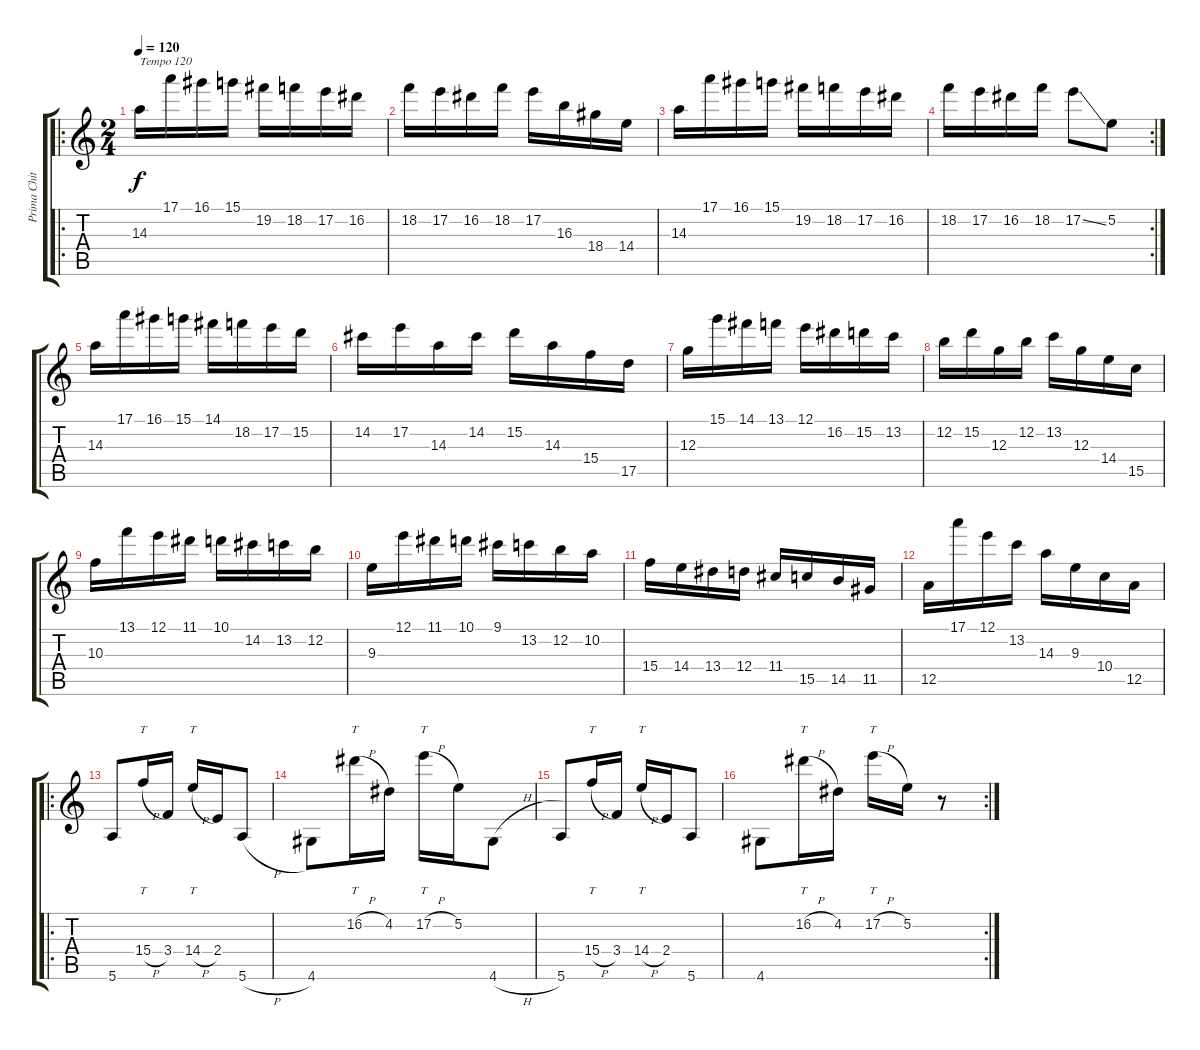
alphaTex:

\track ("Prima Chitarra" "Prima Chit") {instrument acousticguitarnylon}
\staff {score tabs}
\tuning (E4 B3 G3 D3 A2 E2) {hide}
\ro
\ts (2 4)
\tempo 120
\clef g2
\ks c
14.3.16{txt "Tempo 120" dy f} 17.1.16 16.1.16 15.1.16 19.2.16 18.2.16 17.2.16 16.2.16 |
18.2.16 17.2.16 16.2.16 18.2.16 17.2.16 16.3.16 18.4.16 14.4.16 |
14.3.16 17.1.16 16.1.16 15.1.16 19.2.16 18.2.16 17.2.16 16.2.16 |
\rc 2
18.2.16 17.2.16 16.2.16 18.2.16 17.2{ss}.8 5.2.8 |
14.3.16 17.1.16 16.1.16 15.1.16 14.1.16 18.2.16 17.2.16 15.2.16 |
14.2.16 17.2.16 14.3.16 14.2.16 15.2.16 14.3.16 15.4.16 17.5.16 |
12.3.16 15.1.16 14.1.16 13.1.16 12.1.16 16.2.16 15.2.16 13.2.16 |
12.2.16 15.2.16 12.3.16 12.2.16 13.2.16 12.3.16 14.4.16 15.5.16 |
10.3.16 13.1.16 12.1.16 11.1.16 10.1.16 14.2.16 13.2.16 12.2.16 |
9.3.16 12.1.16 11.1.16 10.1.16 9.1.16 13.2.16 12.2.16 10.2.16 |
15.4.16 14.4.16 13.4.16 12.4.16 11.4.16 15.5.16 14.5.16 11.5.16 |
12.5.16 17.1.16 12.1.16 13.2.16 14.3.16 9.3.16 10.4.16 12.5.16 |
\ro
5.6.8 15.4{h}.16{tt} 3.4.16 14.4{h}.16{tt} 2.4.16 5.6{h}.8 |
4.6.8 16.2{h}.16{tt} 4.2.16 17.2{h}.16{tt} 5.2.16 4.6{h}.8 |
5.6.8 15.4{h}.16{tt} 3.4.16 14.4{h}.16{tt} 2.4.16 5.6.8 |
\rc 2
4.6.8 16.2{h}.16{tt} 4.2.16 17.2{h}.16{tt} 5.2.16 r.8
